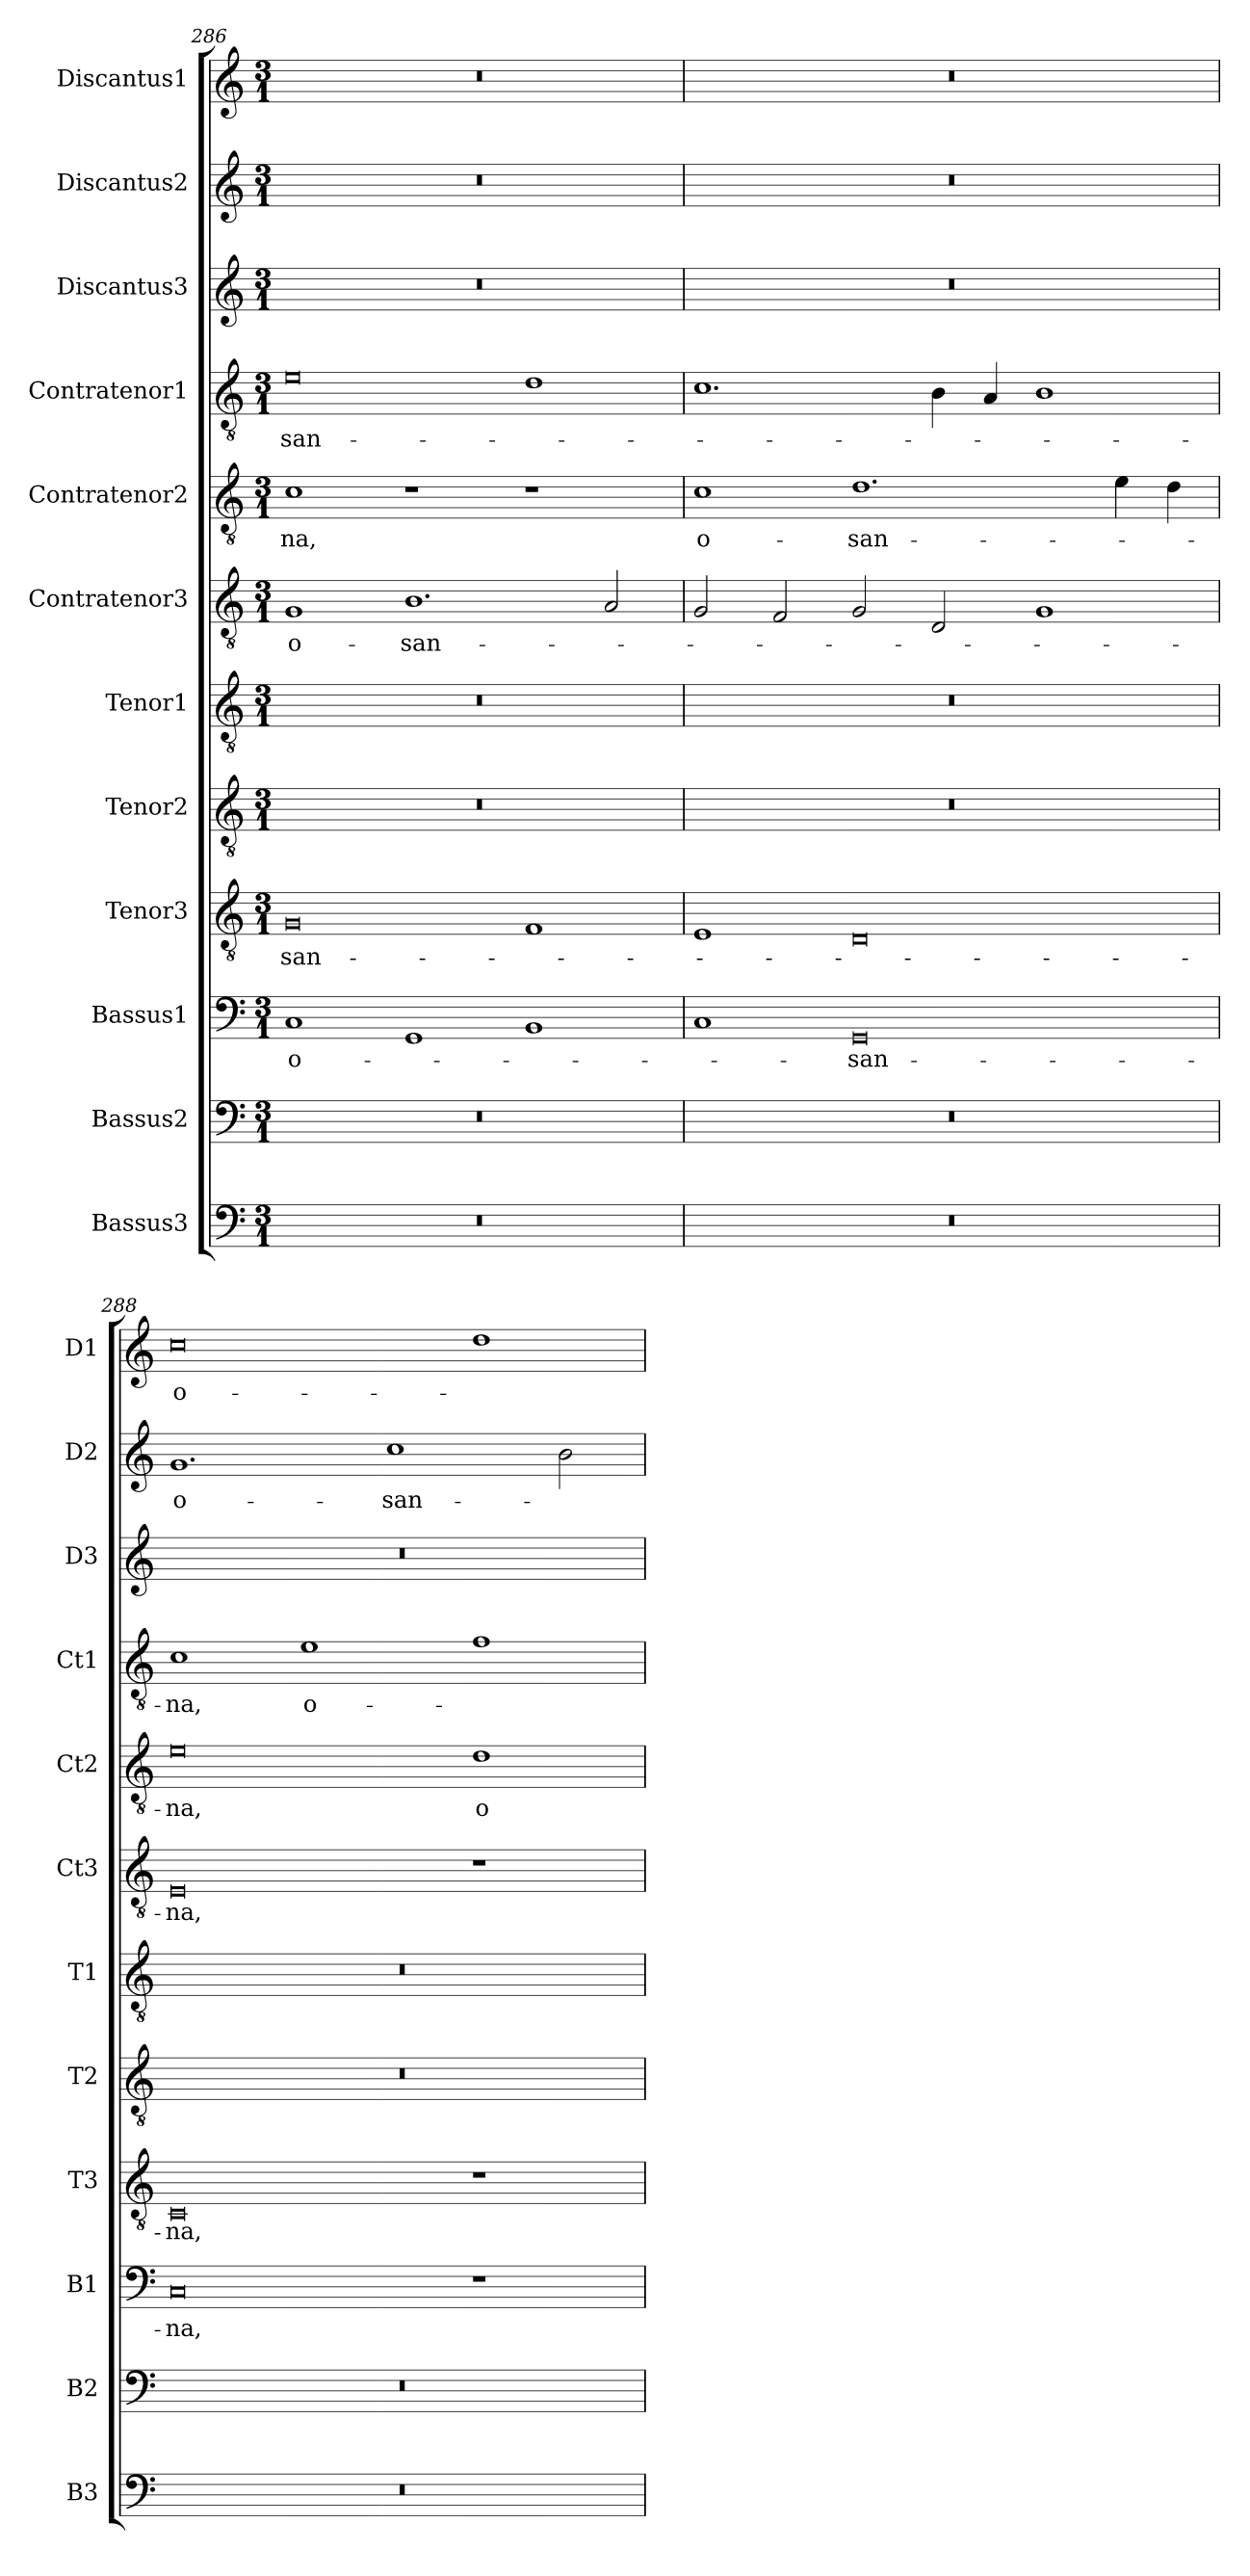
**kern	**kern	**kern	**text	**kern	**text	**kern	**kern	**kern	**text	**kern	**text	**kern	**text	**kern	**kern	**text	**kern	**text
*part12	*part11	*part10	*part10	*part9	*part9	*part8	*part7	*part6	*part6	*part5	*part5	*part4	*part4	*part3	*part2	*part2	*part1	*part1
*staff12	*staff11	*staff10	*staff10	*staff9	*staff9	*staff8	*staff7	*staff6	*staff6	*staff5	*staff5	*staff4	*staff4	*staff3	*staff2	*staff2	*staff1	*staff1
*I"Bassus3	*I"Bassus2	*I"Bassus1	*	*I"Tenor3	*	*I"Tenor2	*I"Tenor1	*I"Contratenor3	*	*I"Contratenor2	*	*I"Contratenor1	*	*I"Discantus3	*I"Discantus2	*	*I"Discantus1	*
*I'B3	*I'B2	*I'B1	*	*I'T3	*	*I'T2	*I'T1	*I'Ct3	*	*I'Ct2	*	*I'Ct1	*	*I'D3	*I'D2	*	*I'D1	*
*clefF4	*clefF4	*clefF4	*	*clefGv2	*	*clefGv2	*clefGv2	*clefGv2	*	*clefGv2	*	*clefGv2	*	*clefG2	*clefG2	*	*clefG2	*
*k[]	*k[]	*k[]	*	*k[]	*	*k[]	*k[]	*k[]	*	*k[]	*	*k[]	*	*k[]	*k[]	*	*k[]	*
*M3/1	*M3/1	*M3/1	*	*M3/1	*	*M3/1	*M3/1	*M3/1	*	*M3/1	*	*M3/1	*	*M3/1	*M3/1	*	*M3/1	*
=286	=286	=286	=286	=286	=286	=286	=286	=286	=286	=286	=286	=286	=286	=286	=286	=286	=286	=286
0.r	0.r	1C/	o-	0G/	-san-	0.r	0.r	1G/	o-	1c\	-na,	0e\	-san-	0.r	0.r	.	0.r	.
.	.	1GG/	.	.	.	.	.	1.B\	-san-	1r	.	.	.	.	.	.	.	.
.	.	1BB/	.	1F/	.	.	.	.	.	1r	.	1d\	.	.	.	.	.	.
.	.	.	.	.	.	.	.	2A/	.	.	.	.	.	.	.	.	.	.
=287	=287	=287	=287	=287	=287	=287	=287	=287	=287	=287	=287	=287	=287	=287	=287	=287	=287	=287
0.r	0.r	1C/	.	1E/	.	0.r	0.r	2G/	.	1c\	o-	1.c\	.	0.r	0.r	.	0.r	.
.	.	.	.	.	.	.	.	2F/	.	.	.	.	.	.	.	.	.	.
.	.	0GG/	-san-	0D/	.	.	.	2G/	.	1.d\	-san-	.	.	.	.	.	.	.
.	.	.	.	.	.	.	.	2D/	.	.	.	4B\	.	.	.	.	.	.
.	.	.	.	.	.	.	.	.	.	.	.	4A/	.	.	.	.	.	.
.	.	.	.	.	.	.	.	1G/	.	.	.	1B\	.	.	.	.	.	.
.	.	.	.	.	.	.	.	.	.	4e\	.	.	.	.	.	.	.	.
.	.	.	.	.	.	.	.	.	.	4d\	.	.	.	.	.	.	.	.
=288	=288	=288	=288	=288	=288	=288	=288	=288	=288	=288	=288	=288	=288	=288	=288	=288	=288	=288
0.r	0.r	0C/	-na,	0C/	-na,	0.r	0.r	0E/	-na,	0e\	-na,	1c\	-na,	0.r	1.g/	o-	0cc\	o-
.	.	.	.	.	.	.	.	.	.	.	.	1e\	o-	.	.	.	.	.
.	.	.	.	.	.	.	.	.	.	.	.	.	.	.	1cc\	-san-	.	.
.	.	1r	.	1r	.	.	.	1r	.	1d\	o-	1f\	.	.	.	.	1dd\	.
.	.	.	.	.	.	.	.	.	.	.	.	.	.	.	2b\	.	.	.
=	=	=	=	=	=	=	=	=	=	=	=	=	=	=	=	=	=	=
*-	*-	*-	*-	*-	*-	*-	*-	*-	*-	*-	*-	*-	*-	*-	*-	*-	*-	*-
